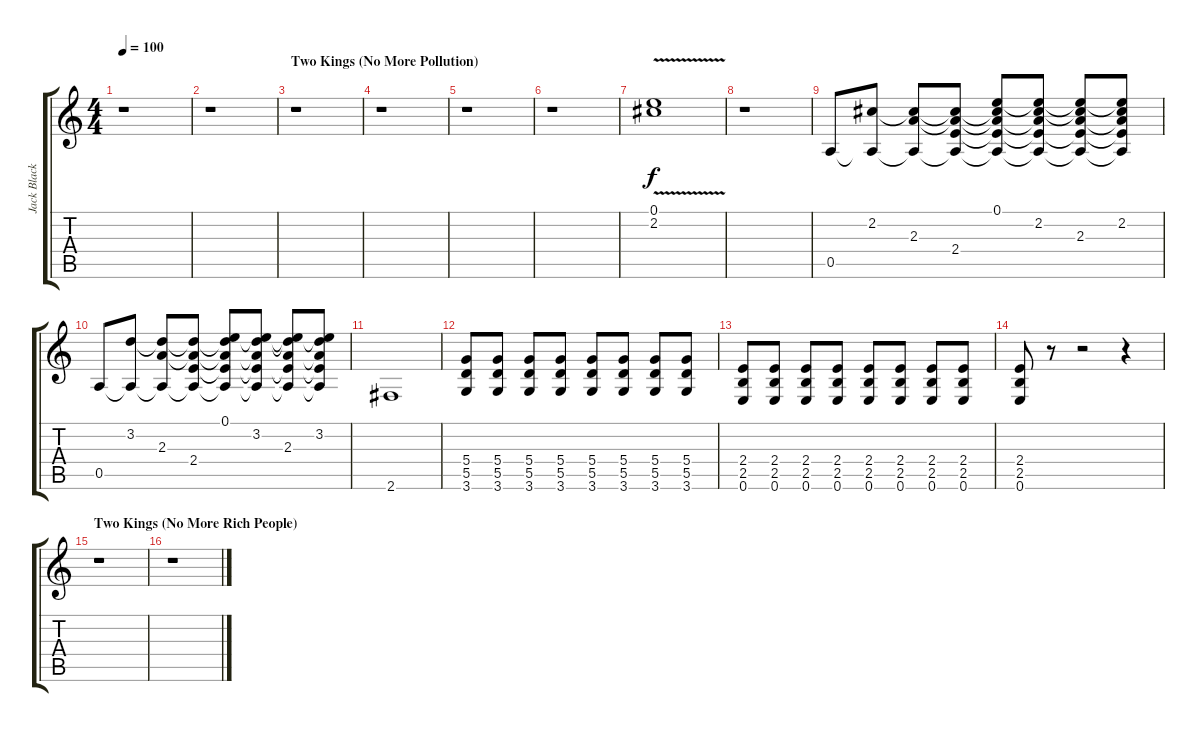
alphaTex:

\track ("Jack Black (Backing Guitar)" "Jack Black") {instrument acousticguitarsteel}
\staff {score tabs}
\tuning (E4 B3 G3 D3 A2 E2) {hide}
\ts (4 4)
\tempo 100
\clef g2
\ks c
r.1{dy f} |
r.1 |
\section ("" "Two Kings (No More Pollution)")
r.1 |
r.1 |
r.1 |
r.1 |
(0.1{v} 2.2{v}).1{instrument electricguitarclean} |
r.1 |
0.5.8{instrument electricguitarclean} (2.2 0.5{t}).8 (2.2{t} 2.3 0.5{t}).8 (2.2{t} 2.3{t} 2.4 0.5{t}).8 (0.1 2.2{t} 2.3{t} 2.4{t} 0.5{t}).8 (0.1{t} 2.2 2.3{t} 2.4{t} 0.5{t}).8 (0.1{t} 2.2{t} 2.3 2.4{t} 0.5{t}).8 (0.1{t} 2.2 2.3{t} 2.4{t} 0.5{t}).8 |
0.5.8{instrument electricguitarclean} (3.2 0.5{t}).8 (3.2{t} 2.3 0.5{t}).8 (3.2{t} 2.3{t} 2.4 0.5{t}).8 (0.1 3.2{t} 2.3{t} 2.4{t} 0.5{t}).8 (0.1{t} 3.2 2.3{t} 2.4{t} 0.5{t}).8 (0.1{t} 3.2{t} 2.3 2.4{t} 0.5{t}).8 (0.1{t} 3.2 2.3{t} 2.4{t} 0.5{t}).8 |
2.6.1{instrument electricguitarclean} |
(5.4 5.5 3.6).8 (5.4 5.5 3.6).8 (5.4 5.5 3.6).8 (5.4 5.5 3.6).8 (5.4 5.5 3.6).8 (5.4 5.5 3.6).8 (5.4 5.5 3.6).8 (5.4 5.5 3.6).8 |
(2.4 2.5 0.6).8 (2.4 2.5 0.6).8 (2.4 2.5 0.6).8 (2.4 2.5 0.6).8 (2.4 2.5 0.6).8 (2.4 2.5 0.6).8 (2.4 2.5 0.6).8 (2.4 2.5 0.6).8 |
(2.4 2.5 0.6).8 r.8 r.2 r.4 |
\section ("" "Two Kings (No More Rich People)")
r.1 |
r.1
